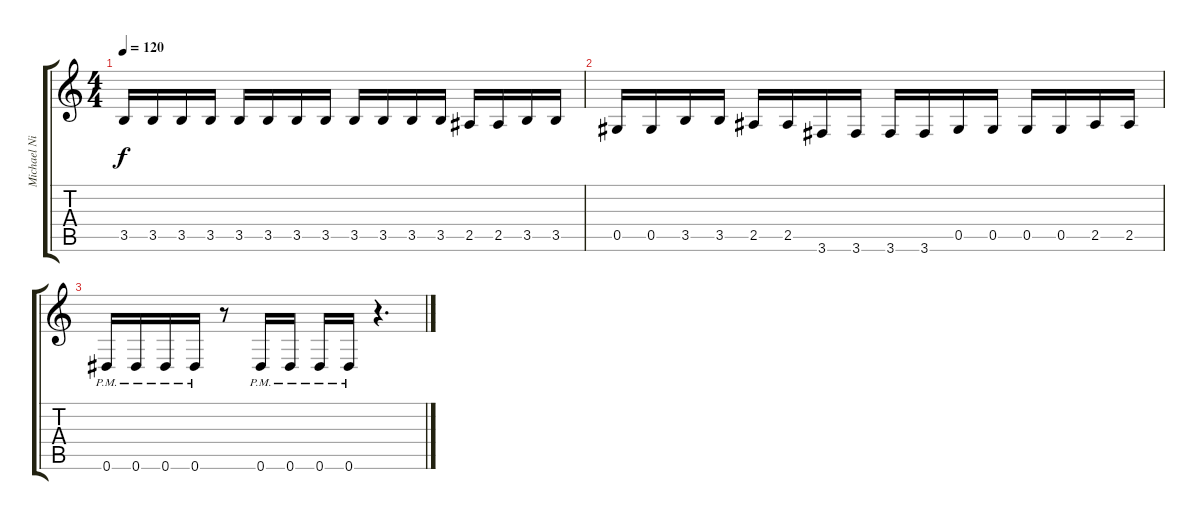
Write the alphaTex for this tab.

\track ("Michael Niklasson" "Michael Ni") {instrument distortionguitar}
\staff {score tabs}
\tuning (Eb4 Bb3 Gb3 Db3 Ab2 Eb2) {hide}
\ts (4 4)
\tempo 120
\clef g2
\ks c
3.5.16{dy f} 3.5.16 3.5.16 3.5.16 3.5.16 3.5.16 3.5.16 3.5.16 3.5.16 3.5.16 3.5.16 3.5.16 2.5.16 2.5.16 3.5.16 3.5.16 |
0.5.16 0.5.16 3.5.16 3.5.16 2.5.16 2.5.16 3.6.16 3.6.16 3.6.16 3.6.16 0.5.16 0.5.16 0.5.16 0.5.16 2.5.16 2.5.16 |
0.6{pm}.16 0.6{pm}.16 0.6{pm}.16 0.6{pm}.16 r.8 0.6{pm}.16 0.6{pm}.16 0.6{pm}.16 0.6{pm}.16 r.4{d}
